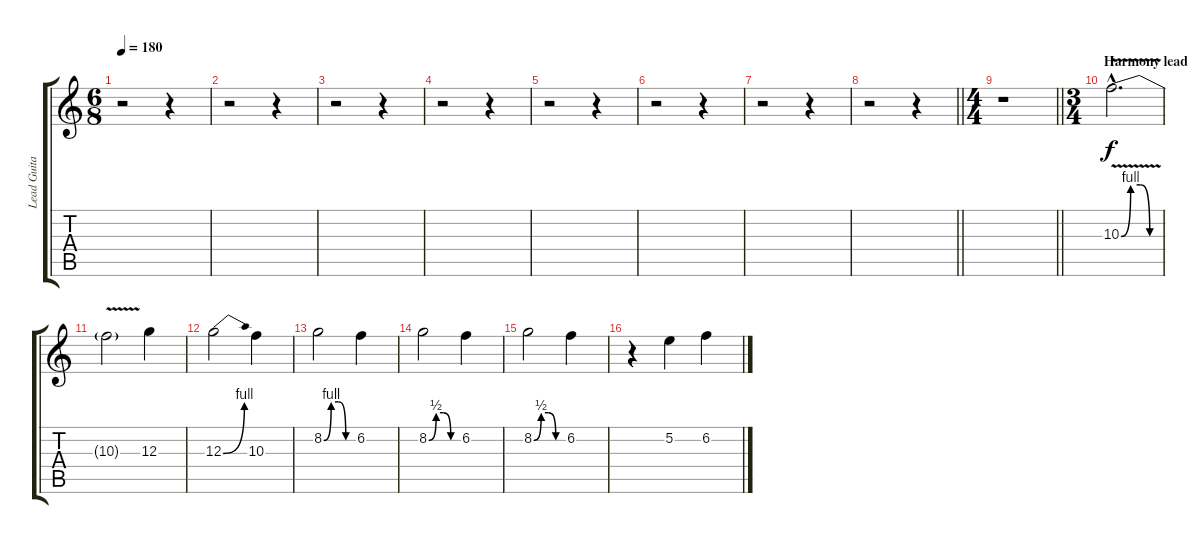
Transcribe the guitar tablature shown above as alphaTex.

\track ("Lead Guitar right" "Lead Guita") {instrument overdrivenguitar}
\staff {score tabs}
\tuning (E4 B3 G3 D3 A2 D2) {hide}
\ts (6 8)
\tempo 180
\clef g2
\ks c
r.2{dy fff} r.4 |
r.2 r.4 |
r.2 r.4 |
r.2 r.4 |
r.2 r.4 |
r.2 r.4 |
r.2 r.4 |
\barLineRight lightlight
r.2 r.4 |
\ts (4 4)
\barLineRight lightlight
r.1 |
\ts (3 4)
\section ("" "Harmony lead")
10.3{be (custom 0 0 15 4 30 4 45 0 60 0) v hac}.2{d dy f volume 16 instrument overdrivenguitar} |
10.3{t}.2 12.3.4 |
12.3{be (bend 0 0 60 4)}.2 10.3.4 |
8.2{be (custom 0 0 15 4 30 4 45 0 60 0)}.2 6.2.4 |
8.2{be (custom 0 0 15 2 30 2 45 0 60 0)}.2 6.2.4 |
8.2{be (custom 0 0 15 2 30 2 45 0 60 0)}.2 6.2.4 |
r.4 5.2.4 6.2.4
